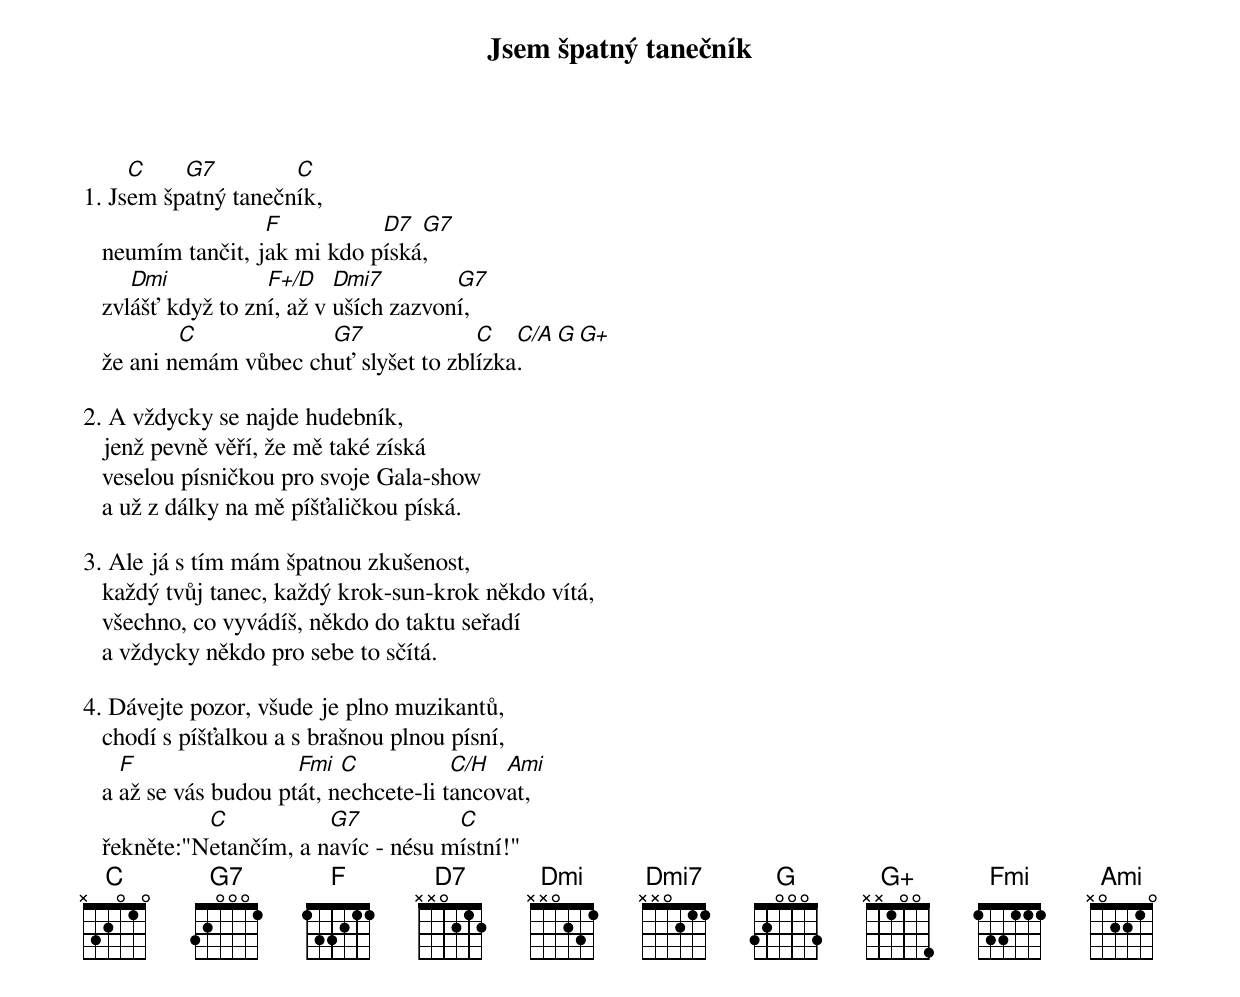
Jsem špatný tanečník

     C    G7         C
1. Jsem špatný tanečník,
                   F          D7  G7
   neumím tančit, jak mi kdo píská,
      Dmi           F+/D    Dmi7        G7
   zvlášť když to zní, až v uších zazvoní,
           C            G7              C   C/A G G+
   že ani nemám vůbec chuť slyšet to zblízka.

2. A vždycky se najde hudebník,
   jenž pevně věří, že mě také získá
   veselou písničkou pro svoje Gala-show
   a už z dálky na mě píšťaličkou píská.

3. Ale já s tím mám špatnou zkušenost,
   každý tvůj tanec, každý krok-sun-krok někdo vítá,
   všechno, co vyvádíš, někdo do taktu seřadí
   a vždycky někdo pro sebe to sčítá.

4. Dávejte pozor, všude je plno muzikantů,
   chodí s píšťalkou a s brašnou plnou písní,
     F                 Fmi  C           C/H  Ami
   a až se vás budou ptát, nechcete-li tancovat,
             C           G7           C
   řekněte:"Netančím, a navíc - nésu místní!"
